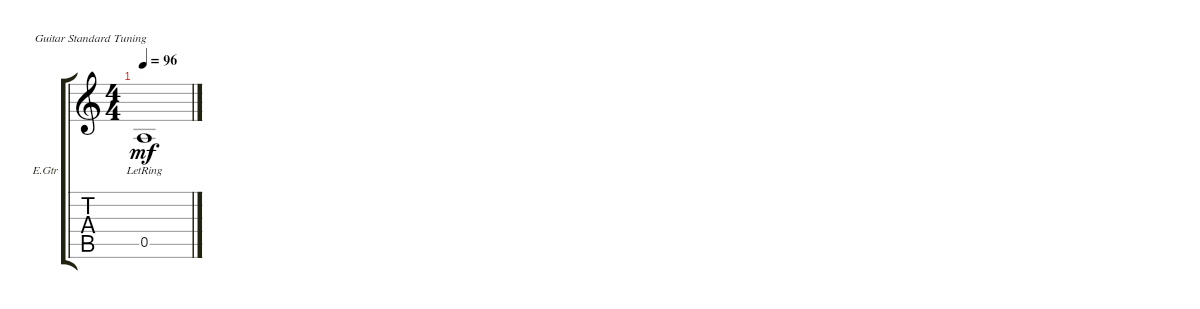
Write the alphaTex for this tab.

\bracketExtendMode groupsimilarinstruments
\firstSystemTrackNameOrientation horizontal
\otherSystemsTrackNameOrientation horizontal
\track ("E.Guitar I (Rhythm)" "E.Gtr") {instrument overdrivenguitar}
\staff {score tabs}
\tuning (E4 B3 G3 D3 A2 E2)
\ts (4 4)
\tempo 96
\clef g2
\ks c
0.5{lr t}.1{dy mf}
